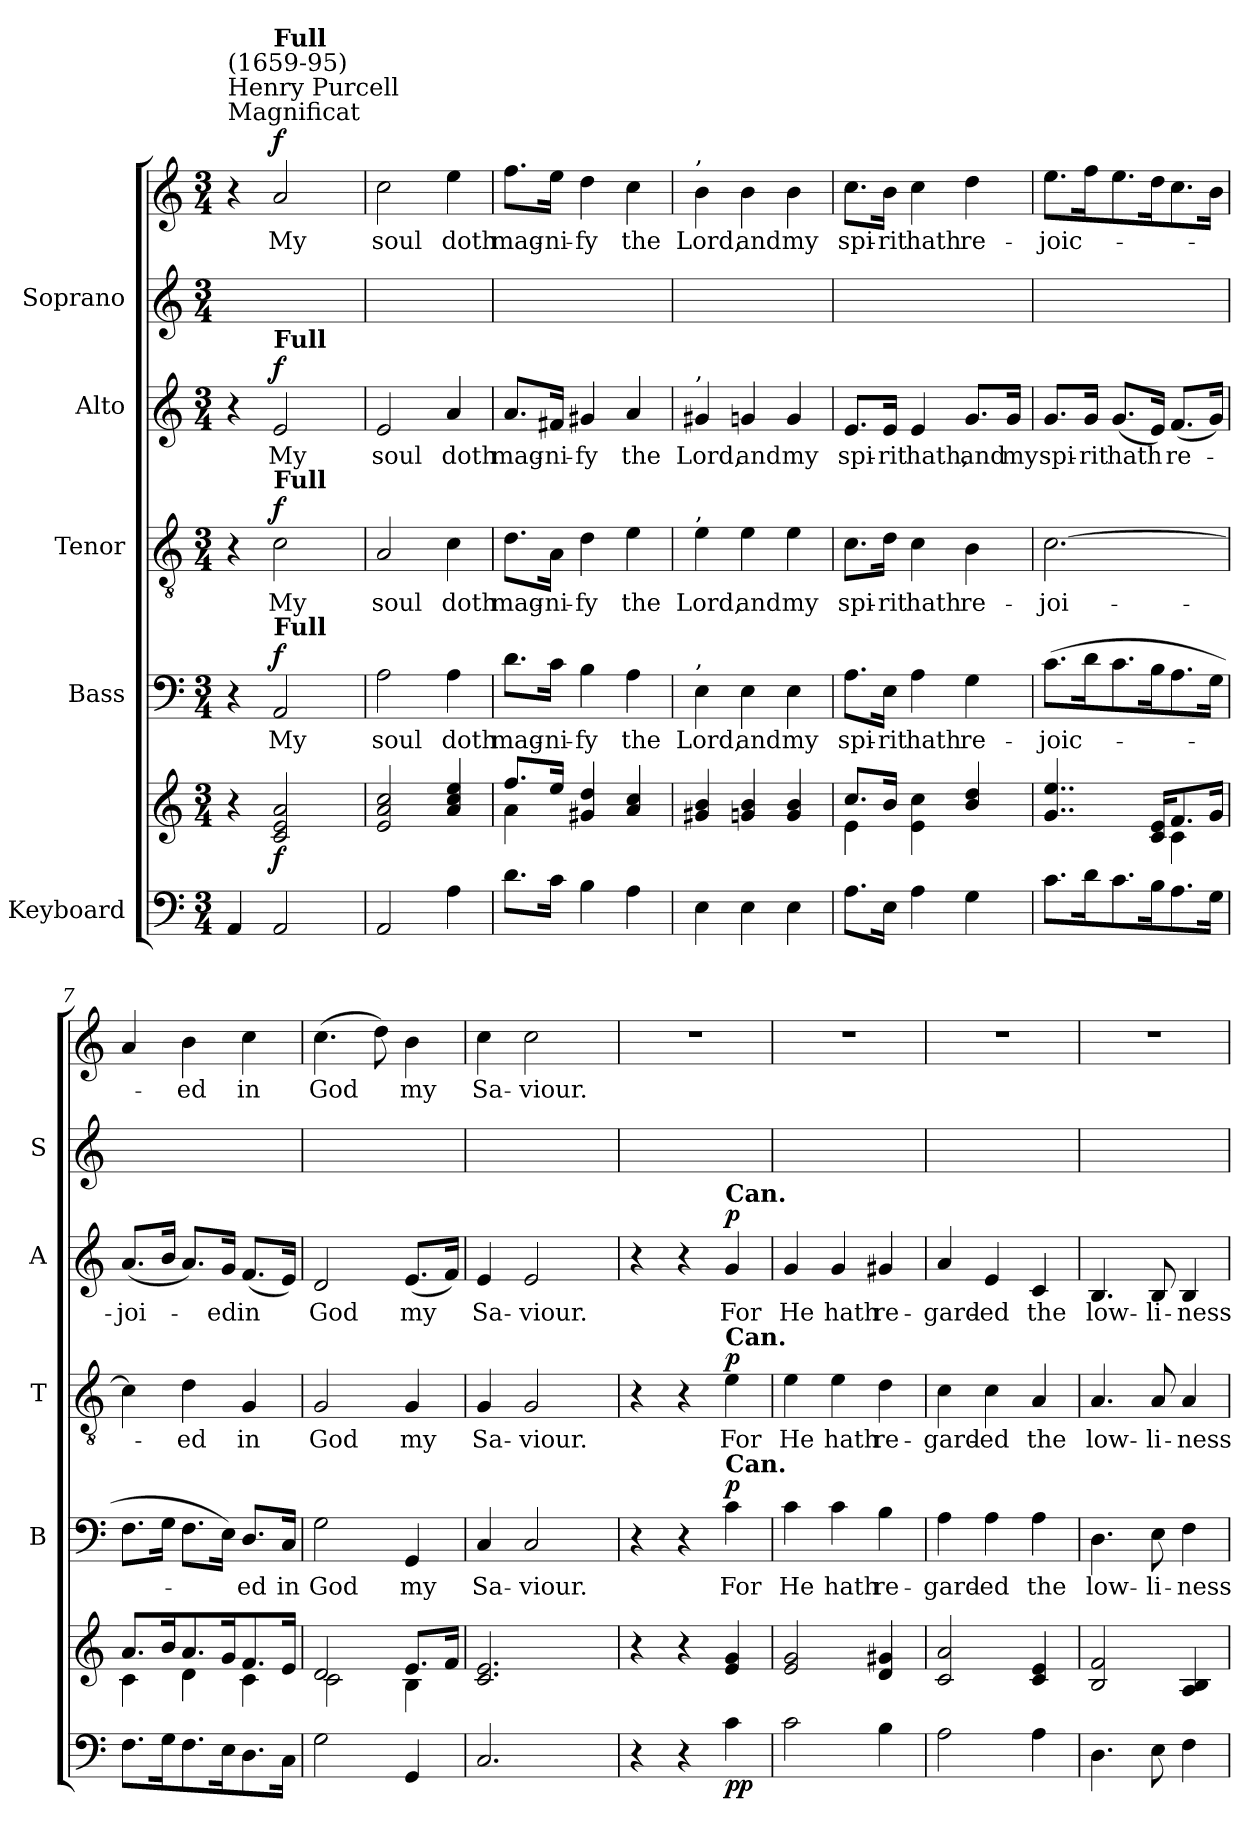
**kern	**kern	**dynam	**kern	**text	**dynam	**kern	**text	**dynam	**kern	**text	**dynam	**kern	**kern	**text	**dynam
*part5	*part5	*part5	*part4	*part4	*part4	*part3	*part3	*part3	*part2	*part2	*part2	*part1	*part1	*part1	*part1
*staff7	*staff6	*staff6/7	*staff5	*staff5	*staff5	*staff4	*staff4	*staff4	*staff3	*staff3	*staff3	*staff2	*staff1	*staff1	*staff1/2
*I"Keyboard	*	*	*I"Bass	*	*	*I"Tenor	*	*	*I"Alto	*	*	*I"Soprano	*	*	*
*	*	*	*I'B	*	*	*I'T	*	*	*I'A	*	*	*I'S	*	*	*
*clefF4	*clefG2	*	*clefF4	*	*	*clefGv2	*	*	*clefG2	*	*	*clefG2	*clefG2	*	*
*k[]	*k[]	*	*k[]	*	*	*k[]	*	*	*k[]	*	*	*k[]	*k[]	*	*
*M3/4	*M3/4	*	*M3/4	*	*	*M3/4	*	*	*M3/4	*	*	*M3/4	*M3/4	*	*
*MM115	*MM115	*	*MM115	*	*	*MM115	*	*	*MM115	*	*	*MM115	*MM115	*	*
=1	=1	=1	=1	=1	=1	=1	=1	=1	=1	=1	=1	=1	=1	=1	=1
*	*^	*	*	*	*	*	*	*	*	*	*	*	*	*	*
!	!	!	!	!	!	!	!	!	!	!	!	!	!	!LO:TX:a:t=Magnificat	!	!
!	!	!	!	!	!	!	!	!	!	!	!	!	!	!LO:TX:a:t=Henry Purcell	!	!
!	!	!	!	!	!	!	!	!	!	!	!	!	!	!LO:TX:a:t=(1659-95)	!	!
4AA/	4r	2ryy	.	4r	.	.	4r	.	.	4r	.	.	2.ryy	4r	.	.
!	!	!	!	!	!	!	!	!	!	!	!	!	!	!LO:TX:a:B:t=Full	!	!
!	!	!	!	!	!	!	!	!	!	!LO:TX:a:B:t=Full	!	!	!	!	!	!
!	!	!	!	!	!	!	!LO:TX:a:B:t=Full	!	!	!	!	!	!	!	!	!
!	!	!	!	!LO:TX:a:B:t=Full	!	!	!	!	!	!	!	!	!	!	!	!
!	!	!	!LO:DY:b	!	!LO:LY:b	!LO:DY:b	!	!LO:LY:b	!LO:DY:b	!	!LO:LY:b	!LO:DY:b	!	!	!LO:LY:b	!LO:DY:b
2AA/	2c/ 2e/ 2a/	.	f	2AA/	My	f	2c\	My	f	2e/	My	f	.	2a/	My	f
.	.	4ryy	.	.	.	.	.	.	.	.	.	.	.	.	.	.
=2	=2	=2	=2	=2	=2	=2	=2	=2	=2	=2	=2	=2	=2	=2	=2	=2
!	!	!	!	!	!LO:LY:b	!	!	!LO:LY:b	!	!	!LO:LY:b	!	!	!	!LO:LY:b	!
2AA/	2e/ 2a/ 2cc/	2ryy	.	2A\	soul	.	2A/	soul	.	2e/	soul	.	2.ryy	2cc\	soul	.
!	!	!	!	!	!LO:LY:b	!	!	!LO:LY:b	!	!	!LO:LY:b	!	!	!	!LO:LY:b	!
4A\	4a/ 4cc/ 4ee/	4ryy	.	4A\	doth	.	4c\	doth	.	4a/	doth	.	.	4ee\	doth	.
=3	=3	=3	=3	=3	=3	=3	=3	=3	=3	=3	=3	=3	=3	=3	=3	=3
!	!	!	!	!	!LO:LY:b	!	!	!LO:LY:b	!	!	!LO:LY:b	!	!	!	!LO:LY:b	!
8.d\L	8.ff/L	4a\	.	8.d\L	mag-	.	8.d\L	mag-	.	8.a/L	mag-	.	2.ryy	8.ff\L	mag-	.
!	!	!	!	!	!LO:LY:b	!	!	!LO:LY:b	!	!	!LO:LY:b	!	!	!	!LO:LY:b	!
16c\Jk	16ee/Jk	.	.	16c\Jk	-ni-	.	16A\Jk	-ni-	.	16f#X/Jk	-ni-	.	.	16ee\Jk	-ni-	.
!	!	!	!	!	!LO:LY:b	!	!	!LO:LY:b	!	!	!LO:LY:b	!	!	!	!LO:LY:b	!
4B\	4g#X/ 4dd/	4ryy	.	4B\	-fy	.	4d\	-fy	.	4g#X/	-fy	.	.	4dd\	-fy	.
!	!	!	!	!	!LO:LY:b	!	!	!LO:LY:b	!	!	!LO:LY:b	!	!	!	!LO:LY:b	!
4A\	4a/ 4cc/	4ryy	.	4A\	the	.	4e\	the	.	4a/	the	.	.	4cc\	the	.
=4	=4	=4	=4	=4	=4	=4	=4	=4	=4	=4	=4	=4	=4	=4	=4	=4
!	!	!	!	!	!	!	!	!	!	!	!	!	!	!LO:TX:a:t=,	!	!
!	!	!	!	!	!	!	!	!	!	!LO:TX:a:t=,	!	!	!	!	!	!
!	!	!	!	!	!	!	!LO:TX:a:t=,	!	!	!	!	!	!	!	!	!
!	!	!	!	!LO:TX:a:t=,	!	!	!	!	!	!	!	!	!	!	!	!
!	!	!	!	!	!LO:LY:b	!	!	!LO:LY:b	!	!	!LO:LY:b	!	!	!	!LO:LY:b	!
4E\	4g#X/ 4b/	2ryy	.	4E\	Lord,	.	4e\	Lord,	.	4g#X/	Lord,	.	2.ryy	4b\	Lord,	.
!	!	!	!	!	!LO:LY:b	!	!	!LO:LY:b	!	!	!LO:LY:b	!	!	!	!LO:LY:b	!
4E\	4gn/ 4b/	.	.	4E\	and	.	4e\	and	.	4gn/	and	.	.	4b\	and	.
!	!	!	!	!	!LO:LY:b	!	!	!LO:LY:b	!	!	!LO:LY:b	!	!	!	!LO:LY:b	!
4E\	4g/ 4b/	4ryy	.	4E\	my	.	4e\	my	.	4g/	my	.	.	4b\	my	.
=5	=5	=5	=5	=5	=5	=5	=5	=5	=5	=5	=5	=5	=5	=5	=5	=5
!	!	!	!	!	!LO:LY:b	!	!	!LO:LY:b	!	!	!LO:LY:b	!	!	!	!LO:LY:b	!
8.A\L	8.cc/L	4e\	.	8.A\L	spi-	.	8.c\L	spi-	.	8.e/L	spi-	.	2.ryy	8.cc\L	spi-	.
!	!	!	!	!	!LO:LY:b	!	!	!LO:LY:b	!	!	!LO:LY:b	!	!	!	!LO:LY:b	!
16E\Jk	16b/Jk	.	.	16E\Jk	-rit	.	16d\Jk	-rit	.	16e/Jk	-rit	.	.	16b\Jk	-rit	.
!	!	!	!	!	!LO:LY:b	!	!	!LO:LY:b	!	!	!LO:LY:b	!	!	!	!LO:LY:b	!
4A\	4ryy	4e\ 4cc\	.	4A\	hath	.	4c\	hath	.	4e/	hath,	.	.	4cc\	hath	.
!	!	!	!	!	!LO:LY:b	!	!	!LO:LY:b	!	!	!LO:LY:b	!	!	!	!LO:LY:b	!
4G\	4b/ 4dd/	4ryy	.	4G\	re-	.	4B\	re-	.	8.g/L	and	.	.	4dd\	re-	.
!	!	!	!	!	!	!	!	!	!	!	!LO:LY:b	!	!	!	!	!
.	.	.	.	.	.	.	.	.	.	16g/Jk	my	.	.	.	.	.
=6	=6	=6	=6	=6	=6	=6	=6	=6	=6	=6	=6	=6	=6	=6	=6	=6
!	!	!	!	!	!LO:LY:b	!	!	!LO:LY:b	!	!	!LO:LY:b	!	!	!	!LO:LY:b	!
8.c\L	4..g/ 4..ee/	2ryy	.	(>8.c\L	-joic-	.	[2.c\	-joi-	.	8.g/L	spi-	.	2.ryy	8.ee\L	-joic-	.
!	!	!	!	!	!	!	!	!	!	!	!LO:LY:b	!	!	!	!	!
16d\K	.	.	.	16d\K	.	.	.	.	.	16g/Jk	-rit	.	.	16ff\K	.	.
!	!	!	!	!	!	!	!	!	!	!	!LO:LY:b	!	!	!	!	!
8.c\	.	.	.	8.c\	.	.	.	.	.	(<8.g/L	hath	.	.	8.ee\	.	.
16B\K	16c/ 16e/KL	.	.	16B\K	.	.	.	.	.	16e/Jk)	.	.	.	16dd\K	.	.
!	!	!	!	!	!	!	!	!	!	!	!LO:LY:b	!	!	!	!	!
8.A\	8.f/	4c\	.	8.A\	.	.	.	.	.	(<8.f/L	re-	.	.	8.cc\	.	.
16G\Jk	16g/Jk	.	.	16G\Jk	.	.	.	.	.	16g/Jk)	.	.	.	16b\Jk	.	.
!!LO:PB:g=z
=7	=7	=7	=7	=7	=7	=7	=7	=7	=7	=7	=7	=7	=7	=7	=7	=7
!	!	!	!	!	!	!	!	!	!	!	!LO:LY:b	!	!	!	!	!
8.F\L	8.a/L	4c\	.	8.F\L	.	.	4c\]	.	.	(<8.a/L	joi-	.	2.ryy	4a/	.	.
16G\K	16b/K	.	.	16G\Jk	.	.	.	.	.	16b/Jk	.	.	.	.	.	.
!	!	!	!	!	!	!	!	!LO:LY:b	!	!	!	!	!	!	!LO:LY:b	!
8.F\	8.a/	4d\	.	8.F\L	.	.	4d\	ed	.	8.a/L)	.	.	.	4b\	ed	.
!	!	!	!	!	!	!	!	!	!	!	!LO:LY:b	!	!	!	!	!
16E\K	16g/K	.	.	16E\Jk)	.	.	.	.	.	16g/Jk	ed	.	.	.	.	.
!	!	!	!	!	!LO:LY:b	!	!	!LO:LY:b	!	!	!LO:LY:b	!	!	!	!LO:LY:b	!
8.D\	8.f/	4c\	.	8.D/L	ed	.	4G/	in	.	(<8.f/L	in	.	.	4cc\	in	.
!	!	!	!	!	!LO:LY:b	!	!	!	!	!	!	!	!	!	!	!
16C\Jk	16e/Jk	.	.	16C/Jk	in	.	.	.	.	16e/Jk)	.	.	.	.	.	.
=8	=8	=8	=8	=8	=8	=8	=8	=8	=8	=8	=8	=8	=8	=8	=8	=8
!	!	!	!	!	!LO:LY:b	!	!	!LO:LY:b	!	!	!LO:LY:b	!	!	!	!LO:LY:b	!
2G\	2d/	2c\	.	2G\	God	.	2G/	God	.	2d/	God	.	2.ryy	(>4.cc\	God	.
.	.	.	.	.	.	.	.	.	.	.	.	.	.	8dd\)	.	.
!	!	!	!	!	!LO:LY:b	!	!	!LO:LY:b	!	!	!LO:LY:b	!	!	!	!LO:LY:b	!
4GG/	8.e/L	4B\	.	4GG/	my	.	4G/	my	.	(<8.e/L	my	.	.	4b\	my	.
.	16f/Jk	.	.	.	.	.	.	.	.	16f/Jk)	.	.	.	.	.	.
=9	=9	=9	=9	=9	=9	=9	=9	=9	=9	=9	=9	=9	=9	=9	=9	=9
!	!	!	!	!	!LO:LY:b	!	!	!LO:LY:b	!	!	!LO:LY:b	!	!	!	!LO:LY:b	!
2.C/	2.c/ 2.e/	2ryy	.	4C/	Sa-	.	4G/	Sa-	.	4e/	Sa-	.	2.ryy	4cc\	Sa-	.
!	!	!	!	!	!LO:LY:b	!	!	!LO:LY:b	!	!	!LO:LY:b	!	!	!	!LO:LY:b	!
.	.	.	.	2C/	-viour.	.	2G/	-viour.	.	2e/	-viour.	.	.	2cc\	-viour.	.
.	.	4ryy	.	.	.	.	.	.	.	.	.	.	.	.	.	.
=10	=10	=10	=10	=10	=10	=10	=10	=10	=10	=10	=10	=10	=10	=10	=10	=10
4r	4r	2ryy	.	4r	.	.	4r	.	.	4r	.	.	2.ryy	2.r	.	.
4r	4r	.	.	4r	.	.	4r	.	.	4r	.	.	.	.	.	.
!	!	!	!	!	!	!	!	!	!	!LO:TX:a:B:t=Can.	!	!	!	!	!	!
!	!	!	!	!	!	!	!LO:TX:a:B:t=Can.	!	!	!	!	!	!	!	!	!
!	!	!	!	!LO:TX:a:B:t=Can.	!	!	!	!	!	!	!	!	!	!	!	!
!	!	!	!LO:DY:b=2	!	!LO:LY:b	!	!	!LO:LY:b	!	!	!LO:LY:b	!	!	!	!	!
!	!	!	!LO:DY:n=1:b	!	!	!LO:DY:b	!	!	!LO:DY:b	!	!	!LO:DY:b	!	!	!	!
4c\	4e/ 4g/	4ryy	p p	4c\	For	p	4e\	For	p	4g/	For	p	.	.	.	.
=11	=11	=11	=11	=11	=11	=11	=11	=11	=11	=11	=11	=11	=11	=11	=11	=11
!	!	!	!	!	!LO:LY:b	!	!	!LO:LY:b	!	!	!LO:LY:b	!	!	!	!	!
2c\	2e/ 2g/	2ryy	.	4c\	He	.	4e\	He	.	4g/	He	.	2.ryy	2.r	.	.
!	!	!	!	!	!LO:LY:b	!	!	!LO:LY:b	!	!	!LO:LY:b	!	!	!	!	!
.	.	.	.	4c\	hath	.	4e\	hath	.	4g/	hath	.	.	.	.	.
!	!	!	!	!	!LO:LY:b	!	!	!LO:LY:b	!	!	!LO:LY:b	!	!	!	!	!
4B\	4d/ 4g#X/	4ryy	.	4B\	re-	.	4d\	re-	.	4g#X/	re-	.	.	.	.	.
=12	=12	=12	=12	=12	=12	=12	=12	=12	=12	=12	=12	=12	=12	=12	=12	=12
!	!	!	!	!	!LO:LY:b	!	!	!LO:LY:b	!	!	!LO:LY:b	!	!	!	!	!
2A\	2c/ 2a/	2.ryy	.	4A\	-gard-	.	4c\	-gard-	.	4a/	-gard-	.	2.ryy	2.r	.	.
!	!	!	!	!	!LO:LY:b	!	!	!LO:LY:b	!	!	!LO:LY:b	!	!	!	!	!
.	.	.	.	4A\	-ed	.	4c\	-ed	.	4e/	-ed	.	.	.	.	.
!	!	!	!	!	!LO:LY:b	!	!	!LO:LY:b	!	!	!LO:LY:b	!	!	!	!	!
4A\	4c/ 4e/	.	.	4A\	the	.	4A/	the	.	4c/	the	.	.	.	.	.
=13	=13	=13	=13	=13	=13	=13	=13	=13	=13	=13	=13	=13	=13	=13	=13	=13
!	!	!	!	!	!LO:LY:b	!	!	!LO:LY:b	!	!	!LO:LY:b	!	!	!	!	!
4.D\	2B/ 2f/	2.ryy	.	4.D\	low-	.	4.A/	low-	.	4.B/	low-	.	2.ryy	2.r	.	.
!	!	!	!	!	!LO:LY:b	!	!	!LO:LY:b	!	!	!LO:LY:b	!	!	!	!	!
8E\	.	.	.	8E\	-li-	.	8A/	-li-	.	8B/	-li-	.	.	.	.	.
!	!	!	!	!	!LO:LY:b	!	!	!LO:LY:b	!	!	!LO:LY:b	!	!	!	!	!
4F\	4A/ 4B/	.	.	4F\	-ness	.	4A/	-ness	.	4B/	-ness	.	.	.	.	.
*	*v	*v	*	*	*	*	*	*	*	*	*	*	*	*	*	*
=	=	=	=	=	=	=	=	=	=	=	=	=	=	=	=
*-	*-	*-	*-	*-	*-	*-	*-	*-	*-	*-	*-	*-	*-	*-	*-
